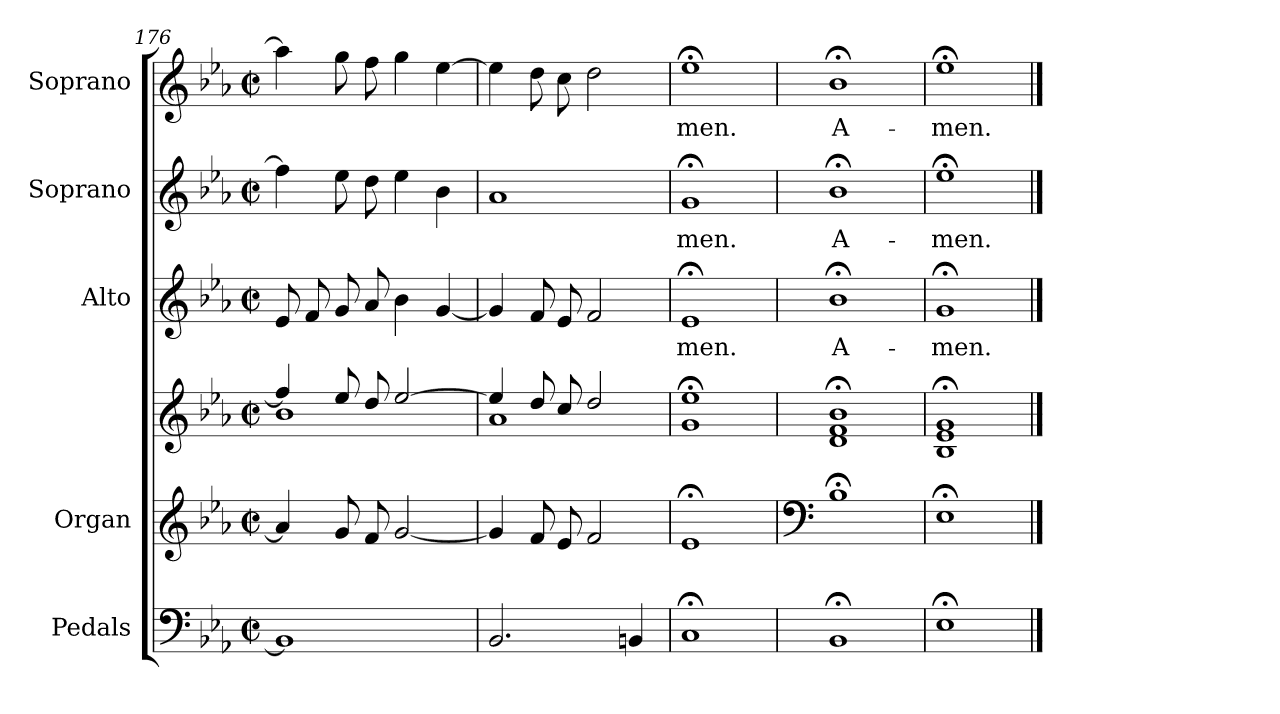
**kern	**kern	**kern	**kern	**text	**kern	**text	**kern	**text
*part5	*part4	*part4	*part3	*part3	*part2	*part2	*part1	*part1
*staff6	*staff5	*staff4	*staff3	*staff3	*staff2	*staff2	*staff1	*staff1
*I"Pedals	*I"Organ	*	*I"Alto	*	*I"Soprano	*	*I"Soprano	*
*I'Ped.	*I'Org.	*	*I'A.	*	*I'S.	*	*I'S.	*
*clefF4	*clefG2	*clefG2	*clefG2	*	*clefG2	*	*clefG2	*
*k[b-e-a-]	*k[b-e-a-]	*k[b-e-a-]	*k[b-e-a-]	*	*k[b-e-a-]	*	*k[b-e-a-]	*
*E-:	*E-:	*E-:	*E-:	*	*E-:	*	*E-:	*
*M2/2	*M2/2	*M2/2	*M2/2	*	*M2/2	*	*M2/2	*
*met(c|)	*met(c|)	*met(c|)	*met(c|)	*	*met(c|)	*	*met(c|)	*
=176	=176	=176	=176	=176	=176	=176	=176	=176
*	*	*^	*	*	*	*	*	*
1BB-i]	4a-i/]	4ffi/]	1b-i	8e-i/	.	4ffi\]	.	4aa-i\]	.
.	.	.	.	8fi/	.	.	.	.	.
.	8gi/	8ee-i/	.	8gi/	.	8ee-i\	.	8ggi\	.
.	8fi/	8ddi/	.	8a-i/	.	8ddi\	.	8ffi\	.
.	[2gi/	[2ee-i/	.	4b-i\	.	4ee-i\	.	4ggi\	.
.	.	.	.	[4gi/	.	4b-i\	.	[4ee-i\	.
=177	=177	=177	=177	=177	=177	=177	=177	=177	=177
2.BB-i/	4gi/]	4ee-i/]	1a-i	4gi/]	.	1a-i	.	4ee-i\]	.
.	8fi/	8ddi/	.	8fi/	.	.	.	8ddi\	.
.	8e-i/	8cci/	.	8e-i/	.	.	.	8cci\	.
.	2fi/	2ddi/	.	2fi/	.	.	.	2ddi\	.
4BBni/	.	.	.	.	.	.	.	.	.
*	*	*v	*v	*	*	*	*	*	*
=178	=178	=178	=178	=178	=178	=178	=178	=178
!	!	!	!	!LO:LY:b:color=#000000	!	!	!	!
!	!	!	!	!	!	!LO:LY:b:color=#000000	!	!
!	!	!	!	!	!	!	!	!LO:LY:b:color=#000000
1C;i	1e-;i	1gi; 1ee-i;	1e-;i	-men.	1g;i	-men.	1ee-;i	-men.
=179	=179	=179	=179	=179	=179	=179	=179	=179
*	*clefF4	*	*	*	*	*	*	*
!	!	!	!	!LO:LY:b:color=#000000	!	!	!	!
!	!	!	!	!	!	!LO:LY:b:color=#000000	!	!
!	!	!	!	!	!	!	!	!LO:LY:b:color=#000000
1BB-;i	1B-;i	1di; 1fi; 1b-i;	1b-;i	A-	1b-;i	A-	1b-;i	A-
=180	=180	=180	=180	=180	=180	=180	=180	=180
!	!	!	!	!LO:LY:b:color=#000000	!	!	!	!
!	!	!	!	!	!	!LO:LY:b:color=#000000	!	!
!	!	!	!	!	!	!	!	!LO:LY:b:color=#000000
1E-;i	1E-;i	1B-i; 1e-i; 1gi;	1g;i	-men.	1ee-;i	-men.	1ee-;i	-men.
==	==	==	==	==	==	==	==	==
*-	*-	*-	*-	*-	*-	*-	*-	*-
